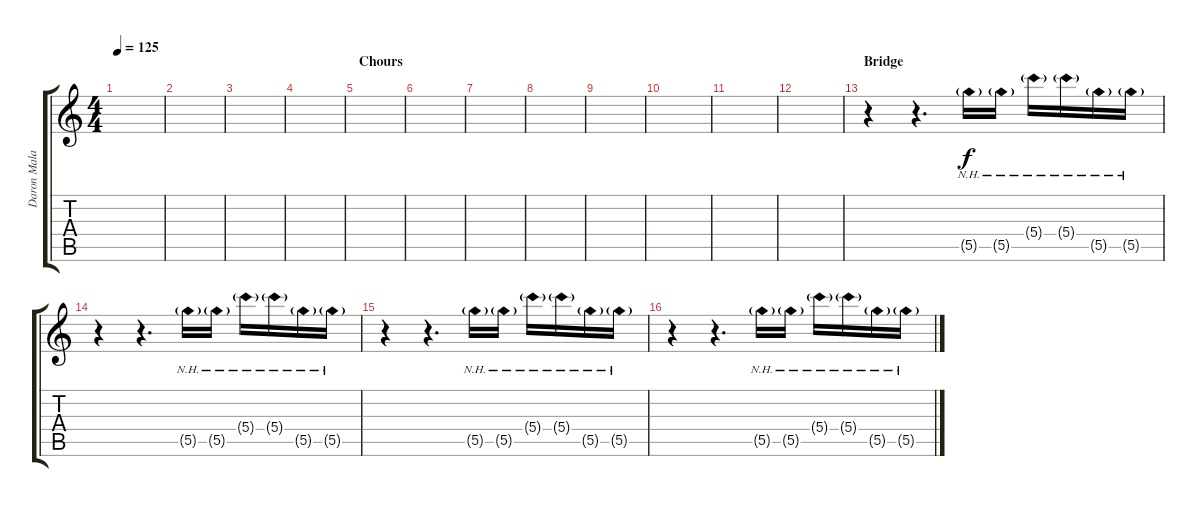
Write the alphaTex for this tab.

\track ("Daron Malakian Fills" "Daron Mala") {instrument overdrivenguitar}
\staff {score tabs}
\tuning (D4 A3 F3 C3 G2 C2) {hide}
\ts (4 4)
\tempo 125
\clef g2
\ks c
|
|
|
|
\section ("" "Chours")
|
|
|
|
|
|
|
|
\section ("" "Bridge")
r.4 r.4{d} 5.5{nh g}.16 5.5{nh g}.16 5.4{nh g}.16 5.4{nh g}.16 5.5{nh g}.16 5.5{nh g}.16 |
r.4 r.4{d} 5.5{nh g}.16 5.5{nh g}.16 5.4{nh g}.16 5.4{nh g}.16 5.5{nh g}.16 5.5{nh g}.16 |
r.4 r.4{d} 5.5{nh g}.16 5.5{nh g}.16 5.4{nh g}.16 5.4{nh g}.16 5.5{nh g}.16 5.5{nh g}.16 |
r.4 r.4{d} 5.5{nh g}.16 5.5{nh g}.16 5.4{nh g}.16 5.4{nh g}.16 5.5{nh g}.16 5.5{nh g}.16
